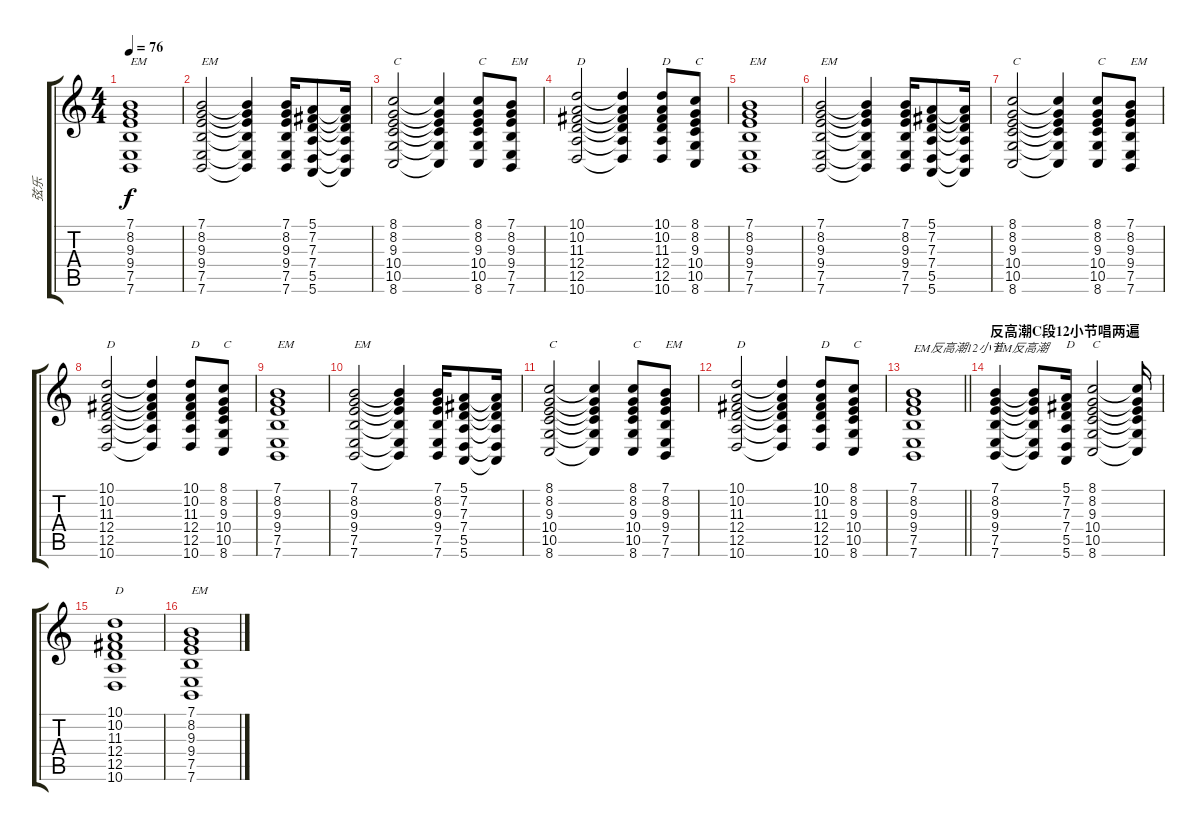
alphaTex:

\track ("弦乐" "弦乐") {instrument tremolostrings}
\staff {score tabs}
\tuning (E4 B3 G3 D3 A2 E2) {hide}
\ts (4 4)
\tempo 76
\clef g2
\ks c
(7.1 8.2 9.3 9.4 7.5 7.6).1{txt "EM" dy f} |
(7.1 8.2 9.3 9.4 7.5 7.6).2{txt "EM"} (7.1{t} 8.2{t} 9.3{t} 9.4{t} 7.5{t} 7.6{t}).4 (7.1 8.2 9.3 9.4 7.5 7.6).16 (5.1 7.2 7.3 7.4 5.5 5.6).8 (5.1{t} 7.2{t} 7.3{t} 7.4{t} 5.5{t} 5.6{t}).16 |
(8.1 8.2 9.3 10.4 10.5 8.6).2{txt "C"} (8.1{t} 8.2{t} 9.3{t} 10.4{t} 10.5{t} 8.6{t}).4 (8.1 8.2 9.3 10.4 10.5 8.6).8{txt "C"} (7.1 8.2 9.3 9.4 7.5 7.6).8{txt "EM"} |
(10.1 10.2 11.3 12.4 12.5 10.6).2{txt "D"} (10.1{t} 10.2{t} 11.3{t} 12.4{t} 12.5{t} 10.6{t}).4 (10.1 10.2 11.3 12.4 12.5 10.6).8{txt "D"} (8.1 8.2 9.3 10.4 10.5 8.6).8{txt "C"} |
(7.1 8.2 9.3 9.4 7.5 7.6).1{txt "EM"} |
(7.1 8.2 9.3 9.4 7.5 7.6).2{txt "EM"} (7.1{t} 8.2{t} 9.3{t} 9.4{t} 7.5{t} 7.6{t}).4 (7.1 8.2 9.3 9.4 7.5 7.6).16 (5.1 7.2 7.3 7.4 5.5 5.6).8 (5.1{t} 7.2{t} 7.3{t} 7.4{t} 5.5{t} 5.6{t}).16 |
(8.1 8.2 9.3 10.4 10.5 8.6).2{txt "C"} (8.1{t} 8.2{t} 9.3{t} 10.4{t} 10.5{t} 8.6{t}).4 (8.1 8.2 9.3 10.4 10.5 8.6).8{txt "C"} (7.1 8.2 9.3 9.4 7.5 7.6).8{txt "EM"} |
(10.1 10.2 11.3 12.4 12.5 10.6).2{txt "D"} (10.1{t} 10.2{t} 11.3{t} 12.4{t} 12.5{t} 10.6{t}).4 (10.1 10.2 11.3 12.4 12.5 10.6).8{txt "D"} (8.1 8.2 9.3 10.4 10.5 8.6).8{txt "C"} |
(7.1 8.2 9.3 9.4 7.5 7.6).1{txt "EM"} |
(7.1 8.2 9.3 9.4 7.5 7.6).2{txt "EM"} (7.1{t} 8.2{t} 9.3{t} 9.4{t} 7.5{t} 7.6{t}).4 (7.1 8.2 9.3 9.4 7.5 7.6).16 (5.1 7.2 7.3 7.4 5.5 5.6).8 (5.1{t} 7.2{t} 7.3{t} 7.4{t} 5.5{t} 5.6{t}).16 |
(8.1 8.2 9.3 10.4 10.5 8.6).2{txt "C"} (8.1{t} 8.2{t} 9.3{t} 10.4{t} 10.5{t} 8.6{t}).4 (8.1 8.2 9.3 10.4 10.5 8.6).8{txt "C"} (7.1 8.2 9.3 9.4 7.5 7.6).8{txt "EM"} |
(10.1 10.2 11.3 12.4 12.5 10.6).2{txt "D"} (10.1{t} 10.2{t} 11.3{t} 12.4{t} 12.5{t} 10.6{t}).4 (10.1 10.2 11.3 12.4 12.5 10.6).8{txt "D"} (8.1 8.2 9.3 10.4 10.5 8.6).8{txt "C"} |
\barLineRight lightlight
(7.1 8.2 9.3 9.4 7.5 7.6).1{txt "EM反高潮12小节"} |
\section ("" "反高潮C段12小节唱两遍")
(7.1 8.2 9.3 9.4 7.5 7.6).4{txt "EM反高潮"} (7.1{t} 8.2{t} 9.3{t} 9.4{t} 7.5{t} 7.6{t}).8 (5.1 7.2 7.3 7.4 5.5 5.6).16{txt "D"} (8.1 8.2 9.3 10.4 10.5 8.6).2{txt "C"} (8.1{t} 8.2{t} 9.3{t} 10.4{t} 10.5{t} 8.6{t}).16 |
(10.1 10.2 11.3 12.4 12.5 10.6).1{txt "D"} |
(7.1 8.2 9.3 9.4 7.5 7.6).1{txt "EM"}
